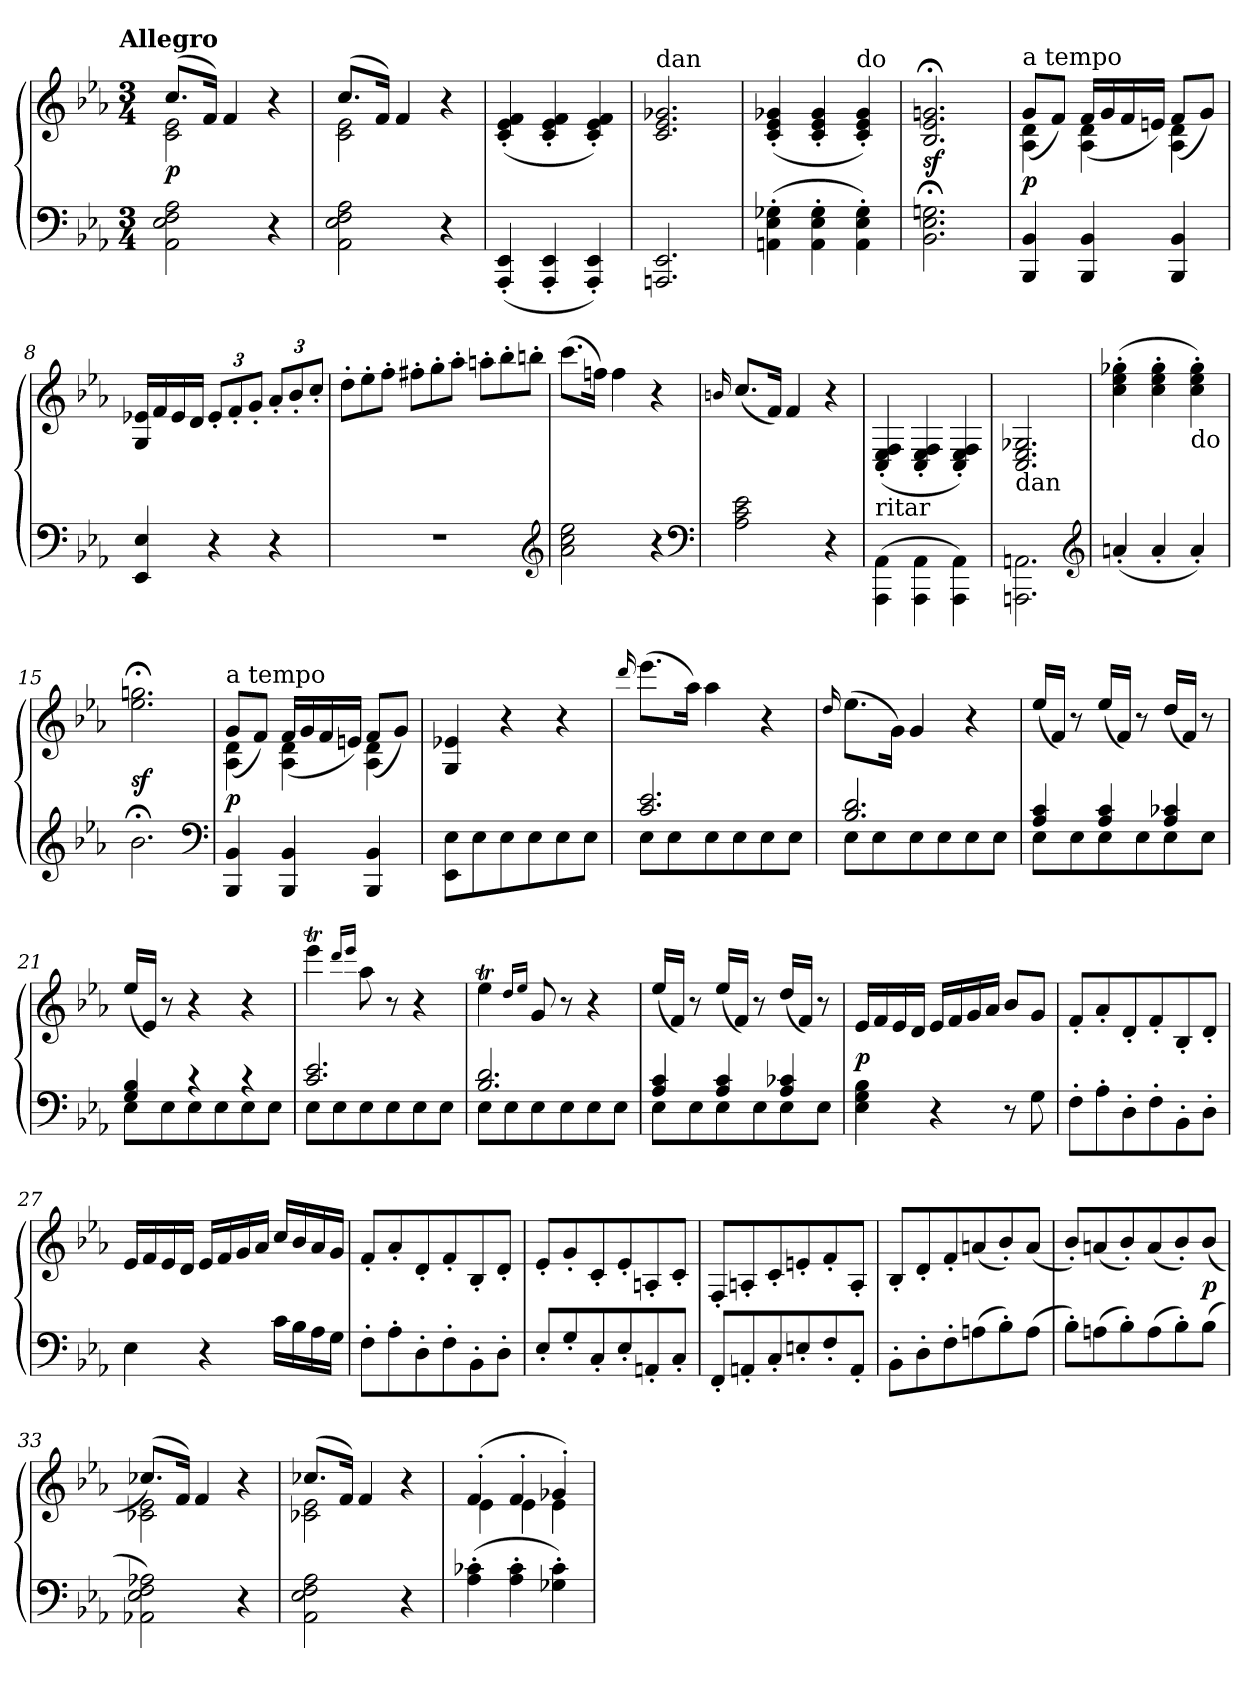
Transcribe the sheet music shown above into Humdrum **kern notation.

**kern	**kern	**dynam
*part1	*part1	*part1
*staff2	*staff1	*staff1/2
*clefF4	*clefG2	*
*k[b-e-a-]	*k[b-e-a-]	*
!!LO:TX:omd:t=Allegro
*M3/4	*M3/4	*
*MM144	*MM144	*
=1	=1	=1
*	*^	*
2A-\ 2F\ 2E-\ 2AA-\	(>8.cc/L	2e-\ 2c\	p
.	16f/Jk)	.	.
.	4f/	.	.
4r	4r	4ryy	.
=2	=2	=2	=2
2A-\ 2F\ 2E-\ 2AA-\	(>8.cc/L	2e-\ 2c\	.
.	16f/Jk)	.	.
.	4f/	.	.
4r	4r	4ryy	.
=3	=3	=3	=3
!	!LO:TX:a:t=ritar	!	!
*	*v	*v	*
(<4EE-'/ 4AAA-'/	(<4f'/ 4e-'/ 4c'/	.
4EE-'/ 4AAA-'/	4f'/ 4e-'/ 4c'/	.
4EE-'/ 4AAA-'/)	4f'/ 4e-'/ 4c'/)	.
=4	=4	=4
!	!LO:TX:a:t=dan	!
2.EE-/ 2.AAAn/	2.g-X/ 2.e-/ 2.c/	.
=5	=5	=5
(>4G-X'\ 4E-'\ 4AAn'\	(<4g-X'/ 4e-'/ 4c'/	.
4G-'\ 4E-'\ 4AA'\	4g-'/ 4e-'/ 4c'/	.
!	!LO:TX:a:t=do	!
4G-'\ 4E-'\ 4AA'\)	4g-'/ 4e-'/ 4c'/)	.
=6	=6	=6
2.Gn;\ 2.E-;\ 2.BB-;\	2.gn;</ 2.e-;</ 2.B-;</	sf
=7	=7	=7
*	*^	*
!	!LO:TX:a:t=a tempo	!	!
4BB-/ 4BBB-/	4d\ 4A-\	(8g/L	p
.	.	8f/J)	.
4BB-/ 4BBB-/	4d\ 4A-\	(16f/LL	.
.	.	16g/	.
.	.	16f/	.
.	.	16en/JJ)	.
4BB-/ 4BBB-/	4d\ 4A-\	(8f/L	.
.	.	8g/J)	.
*	*v	*v	*
!!LO:LB:g=z
=8	=8	=8
4E-/ 4EE-/	16e-X/ 16G/LL	.
.	16f/	.
.	16e-/	.
.	16d/JJ	.
4r	12e-'/L	.
.	12f'/	.
.	12g'/J	.
4r	12a-'/L	.
.	12b-'/	.
.	12cc'/J	.
=9	=9	=9
*	*Xtuplet	*
2.rF	12dd'\L	.
.	12ee-'\	.
.	12ff'\J	.
.	12ff#X'\L	.
.	12gg'\	.
.	12aa-'\J	.
.	12aan'\L	.
.	12bb-'\	.
.	12bbn'\J	.
*clefG2	*	*
=10	=10	=10
2ee-\ 2cc\ 2a-\	(>8.ccc\L	.
.	16ffn\Jk)	.
.	4ff\	.
4r	4r	.
*clefF4	*	*
=11	=11	=11
.	16qqbn/	.
2e-\ 2c\ 2A-\	(<8.cc/L	.
.	16f/Jk)	.
.	4f/	.
4r	4r	.
=12	=12	=12
!	!LO:TX:b:t=ritar	!
(<4AA-\ 4AAA-\	(>4F'/ 4E-'/ 4C'/	.
4AA-\ 4AAA-\	4F'/ 4E-'/ 4C'/	.
4AA-\ 4AAA-\)	4F'/ 4E-'/ 4C'/)	.
=13	=13	=13
!	!LO:TX:b:t=dan	!
2.AAn\ 2.AAAn\	2.G-X/ 2.E-/ 2.C/	.
*clefG2	*	*
!!LO:LB:g=z
=14	=14	=14
(<4an'/	(>4gg-X'\ 4ee-'\ 4cc'\	.
4a'/	4gg-'\ 4ee-'\ 4cc'\	.
!	!LO:TX:b:t=do	!
4a'/)	4gg-'\ 4ee-'\ 4cc'\)	.
=15	=15	=15
2.b-;<\	2.ggn;<\ 2.ee-;<\	sf
*clefF4	*	*
=16	=16	=16
*	*^	*
!	!LO:TX:a:t=a tempo	!	!
4BB-/ 4BBB-/	4d\ 4A-\	(8g/L	p
.	.	8f/J)	.
4BB-/ 4BBB-/	4d\ 4A-\	(16f/LL	.
.	.	16g/	.
.	.	16f/	.
.	.	16en/JJ)	.
4BB-/ 4BBB-/	4d\ 4A-\	(>8f/L	.
.	.	8g/J)	.
*	*v	*v	*
=17	=17	=17
8E-\ 8EE-\L	4e-X/ 4G/	.
8E-\	.	.
8E-\	4r	.
8E-\	.	.
8E-\	4r	.
8E-\J	.	.
=18	=18	=18
.	16qqddd/	.
*^	*	*
2.e-/ 2.c/	8E-\L	(>8.eee-\L	.
.	8E-\	.	.
.	.	16aa-\Jk)	.
.	8E-\	4aa-\	.
.	8E-\	.	.
.	8E-\	4r	.
.	8E-\J	.	.
=19	=19	=19	=19
.	.	16qqdd/	.
2.d/ 2.B-/	8E-\L	(>8.ee-\L	.
.	8E-\	.	.
.	.	16g\Jk)	.
.	8E-\	4g/	.
.	8E-\	.	.
.	8E-\	4r	.
.	8E-\J	.	.
=20	=20	=20	=20
8E-\L	4c/ 4A-/	(<16ee-/LL	.
.	.	16f/JJ)	.
8E-\	.	8r	.
8E-\	4c/ 4A-/	(<16ee-/LL	.
.	.	16f/JJ)	.
8E-\	.	8r	.
8E-\	4c-X/ 4A-/	(<16dd/LL	.
.	.	16f/JJ)	.
8E-\J	.	8r	.
!!LO:LB:g=z
=21	=21	=21	=21
8E-\L	4B-/ 4G/	(<16ee-/LL	.
.	.	16e-/JJ)	.
8E-\	.	8r	.
8E-\	4rc	4r	.
8E-\	.	.	.
8E-\	4rc	4r	.
8E-\J	.	.	.
=22	=22	=22	=22
8E-\L	2.e-/ 2.c/	4eee-T\	.
8E-\	.	.	.
.	.	16qqddd/LL	.
.	.	16qqeee-/JJ	.
8E-\	.	8aa-\	.
8E-\	.	8r	.
8E-\	.	4r	.
8E-\J	.	.	.
=23	=23	=23	=23
2.d/ 2.B-/	8E-\L	4ee-T\	.
.	8E-\	.	.
.	.	16qqdd/LL	.
.	.	16qqee-/JJ	.
.	8E-\	8g/	.
.	8E-\	8r	.
.	8E-\	4r	.
.	8E-\J	.	.
=24	=24	=24	=24
4c/ 4A-/	8E-\L	(<16ee-/LL	.
.	.	16f/JJ)	.
.	8E-\	8r	.
4c/ 4A-/	8E-\	(<16ee-/LL	.
.	.	16f/JJ)	.
.	8E-\	8r	.
4c-X/ 4A-/	8E-\	(<16dd/LL	.
.	.	16f/JJ)	.
.	8E-\J	8r	.
*v	*v	*	*
=25	=25	=25
4B-\ 4G\ 4E-\	16e-/LL	p
.	16f/	.
.	16e-/	.
.	16d/JJ	.
4r	16e-/LL	.
.	16f/	.
.	16g/	.
.	16a-/JJ	.
8r	8b-/L	.
8G\	8g/J	.
=26	=26	=26
8F'\L	8f'/L	.
8A-'\	8a-'/	.
8D'\	8d'/	.
8F'\	8f'/	.
8BB-'\	8B-'/	.
8D'\J	8d'/J	.
!!LO:LB:g=z
=27	=27	=27
4E-\	16e-/LL	.
.	16f/	.
.	16e-/	.
.	16d/JJ	.
4r	16e-/LL	.
.	16f/	.
.	16g/	.
.	16a-/JJ	.
16c\LL	16cc/LL	.
16B-\	16b-/	.
16A-\	16a-/	.
16G\JJ	16g/JJ	.
=28	=28	=28
8F'\L	8f'/L	.
8A-'\	8a-'/	.
8D'\	8d'/	.
8F'\	8f'/	.
8BB-'\	8B-'/	.
8D'\J	8d'/J	.
=29	=29	=29
8E-'/L	8e-'/L	.
8G'/	8g'/	.
8C'/	8c'/	.
8E-'/	8e-'/	.
8AAn'/	8An'/	.
8C'/J	8c'/J	.
=30	=30	=30
8FF'/L	8F'/L	.
8AAn'/	8An'/	.
8C'/	8c'/	.
8En'/	8en'/	.
8F'/	8f'/	.
8AA'/J	8A'/J	.
=31	=31	=31
8BB-'\L	8B-'/L	.
8D'\	8d'/	.
8F'\	8f'/	.
(>8An\	(<8an/	cresc.
8B-'\)	8b-'/)	.
(>8A\J	(<8a/J	.
=32	=32	=32
8B-'\L)	8b-'/L)	.
(>8An\	(<8an/	.
8B-'\)	8b-'/)	.
(>8A\	(<8a/	.
8B-'\)	8b-'/)	.
(>8B-\J	(<8b-/J	p
!!LO:LB:g=z
=33	=33	=33
*	*^	*
2A-X\ 2F\ 2E-\ 2AA-X\)	(8.cc-X/L)	2e-\ 2c-X\	.
.	16f/Jk)	.	.
.	4f/	.	.
4r	4r	4ryy	.
=34	=34	=34	=34
2A-\ 2F\ 2E-\ 2AA-\	(8.cc-X/L	2e-\ 2c-X\	.
.	16f/Jk)	.	.
.	4f/	.	.
4r	4r	4ryy	.
=35	=35	=35	=35
(>4c-X'\ 4A-'\	(>4f'/	4e-\	.
4c-'\ 4A-'\	4f'/	4e-\	.
4c-'\ 4G-X'\)	4g-X'/)	4e-\	.
*	*v	*v	*
=	=	=
*-	*-	*-
